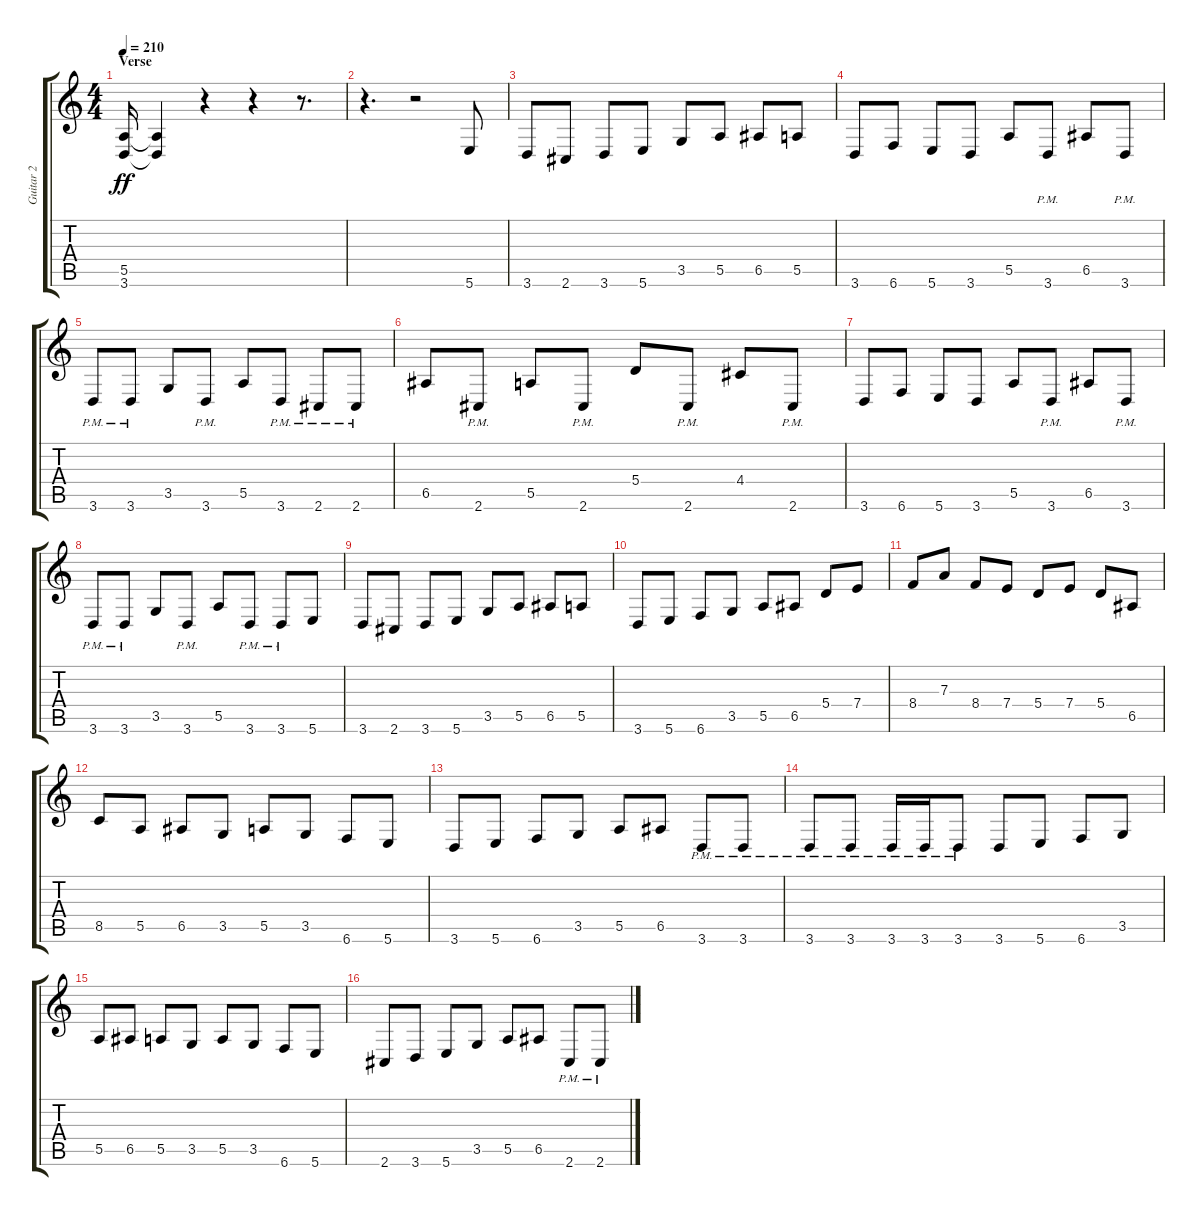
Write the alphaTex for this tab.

\track ("Guitar 2" "Guitar 2") {instrument distortionguitar}
\staff {score tabs}
\tuning (B3 Gb3 D3 A2 E2 B1) {hide}
\ts (4 4)
\section ("" "Verse")
\tempo 210
\clef g2
\ks c
(5.5 3.6).16{dy ff} (5.5{t} 3.6{t}).4 r.4 r.4 r.8{d} |
r.4{d} r.2 5.6.8 |
3.6.8 2.6.8 3.6.8 5.6.8 3.5.8 5.5.8 6.5.8 5.5.8 |
3.6.8 6.6.8 5.6.8 3.6.8 5.5.8 3.6{pm}.8 6.5.8 3.6{pm}.8 |
3.6{pm}.8 3.6{pm}.8 3.5.8 3.6{pm}.8 5.5.8 3.6{pm}.8 2.6{pm}.8 2.6{pm}.8 |
6.5.8 2.6{pm}.8 5.5.8 2.6{pm}.8 5.4.8 2.6{pm}.8 4.4.8 2.6{pm}.8 |
3.6.8 6.6.8 5.6.8 3.6.8 5.5.8 3.6{pm}.8 6.5.8 3.6{pm}.8 |
3.6{pm}.8 3.6{pm}.8 3.5.8 3.6{pm}.8 5.5.8 3.6{pm}.8 3.6{pm}.8 5.6.8 |
3.6.8 2.6.8 3.6.8 5.6.8 3.5.8 5.5.8 6.5.8 5.5.8 |
3.6.8 5.6.8 6.6.8 3.5.8 5.5.8 6.5.8 5.4.8 7.4.8 |
8.4.8 7.3.8 8.4.8 7.4.8 5.4.8 7.4.8 5.4.8 6.5.8 |
8.5.8 5.5.8 6.5.8 3.5.8 5.5.8 3.5.8 6.6.8 5.6.8 |
3.6.8 5.6.8 6.6.8 3.5.8 5.5.8 6.5.8 3.6{pm}.8 3.6{pm}.8 |
3.6{pm}.8 3.6{pm}.8 3.6{pm}.16 3.6{pm}.16 3.6{pm}.8 3.6.8 5.6.8 6.6.8 3.5.8 |
5.5.8 6.5.8 5.5.8 3.5.8 5.5.8 3.5.8 6.6.8 5.6.8 |
2.6.8 3.6.8 5.6.8 3.5.8 5.5.8 6.5.8 2.6{pm}.8 2.6{pm}.8
